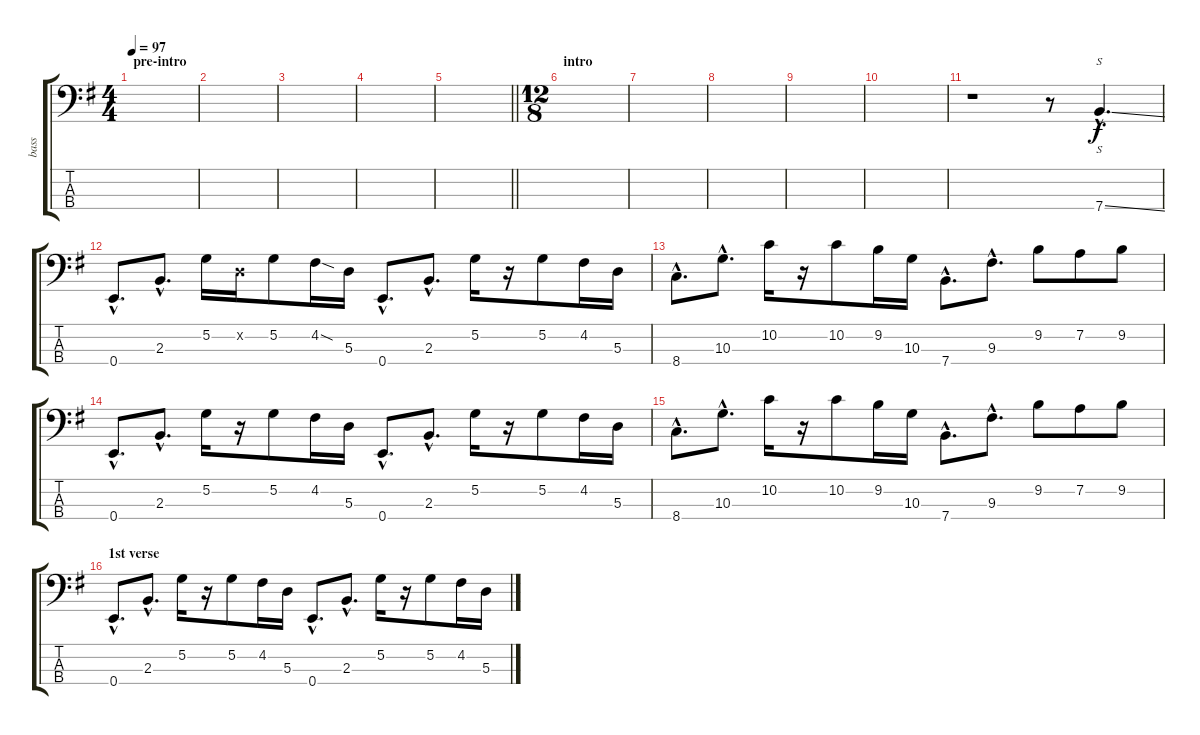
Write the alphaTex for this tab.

\track ("bass" "bass") {instrument electricbassfinger}
\staff {score tabs}
\tuning (G2 D2 A1 E1) {hide}
\ts (4 4)
\section ("" "pre-intro")
\tempo 97
\clef f4
\ks g
|
|
|
|
\barLineRight lightlight
|
\ts (12 8)
\section ("" "intro")
|
|
|
|
|
r.1 r.8 7.4{ss hac}.4{s d} |
0.4{hac}.8{d dy f} 2.3{hac}.8{d} 5.2.16 0.2{x}.16 5.2.8 4.2{sod}.16 5.3.16 0.4{hac}.8{d} 2.3{hac}.8{d} 5.2.16 r.16 5.2.8 4.2.16 5.3.16 |
8.4{hac}.8{d} 10.3{hac}.8{d} 10.2.16 r.16 10.2.8 9.2.16 10.3.16 7.4{hac}.8{d} 9.3{hac}.8{d} 9.2.8 7.2.8 9.2.8 |
0.4{hac}.8{d} 2.3{hac}.8{d} 5.2.16 r.16 5.2.8 4.2.16 5.3.16 0.4{hac}.8{d} 2.3{hac}.8{d} 5.2.16 r.16 5.2.8 4.2.16 5.3.16 |
8.4{hac}.8{d} 10.3{hac}.8{d} 10.2.16 r.16 10.2.8 9.2.16 10.3.16 7.4{hac}.8{d} 9.3{hac}.8{d} 9.2.8 7.2.8 9.2.8 |
\section ("" "1st verse")
0.4{hac}.8{d} 2.3{hac}.8{d} 5.2.16 r.16 5.2.8 4.2.16 5.3.16 0.4{hac}.8{d} 2.3{hac}.8{d} 5.2.16 r.16 5.2.8 4.2.16 5.3.16
